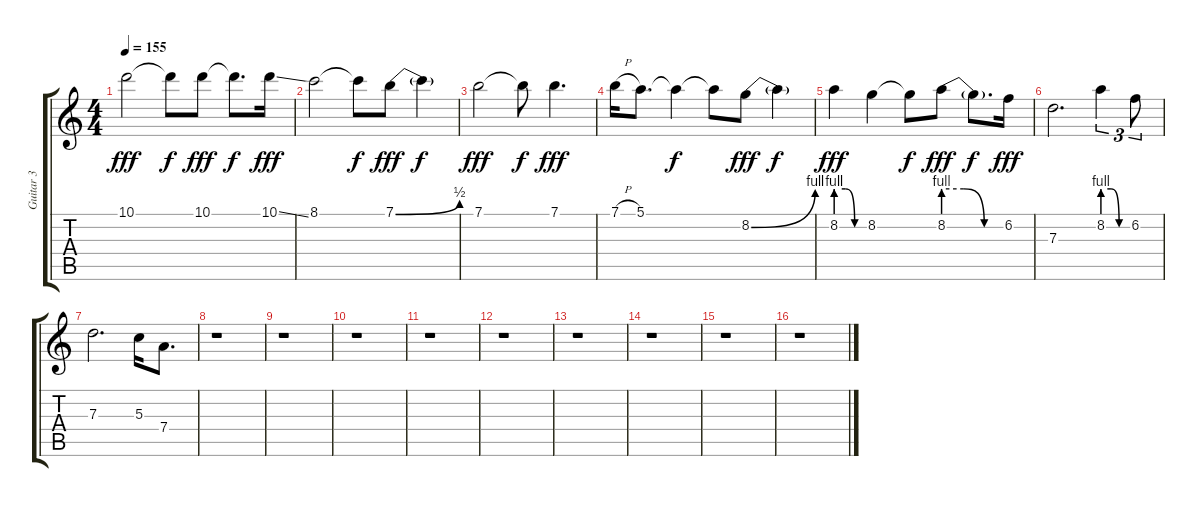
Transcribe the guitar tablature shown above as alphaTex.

\track ("Guitar 3" "Guitar 3") {instrument distortionguitar}
\staff {score tabs}
\tuning (E4 B3 G3 D3 A2 E2) {hide}
\ts (4 4)
\tempo 155
\clef g2
\ks c
10.1.2{dy fff} 10.1{t}.8{dy f} 10.1.8{dy fff} 10.1{t}.8{d dy f} 10.1{ss}.16{dy fff} |
8.1.2 8.1{t}.8{dy f} 7.1{be (bend 0 0 60 2)}.8{dy fff} 7.1{t}.4{dy f} |
7.1.2{dy fff} 7.1{t}.8{dy f} 7.1.4{d dy fff} |
7.1{h}.16 5.1.8{d} 5.1{t}.4{dy f} 5.1{t}.8 8.2{be (bend 0 0 60 4)}.8{dy fff} 8.2{t}.4{dy f} |
8.2{be (custom 0 4 20 4 40 0 60 0)}.4{dy fff} 8.2.4 8.2{t}.8{dy f} 8.2{be (custom 0 4 20 4 40 0 60 0)}.8{dy fff} 8.2{t}.8{d dy f} 6.2.16{dy fff} |
7.3.2{d} 8.2{be (custom 0 4 20 4 40 0 60 0)}.4{tu (3 2)} 6.2.8{tu (3 2)} |
7.3.2{d} 5.3.16 7.4.8{d} |
r.1 |
r.1 |
r.1 |
r.1 |
r.1 |
r.1 |
r.1 |
r.1 |
r.1
